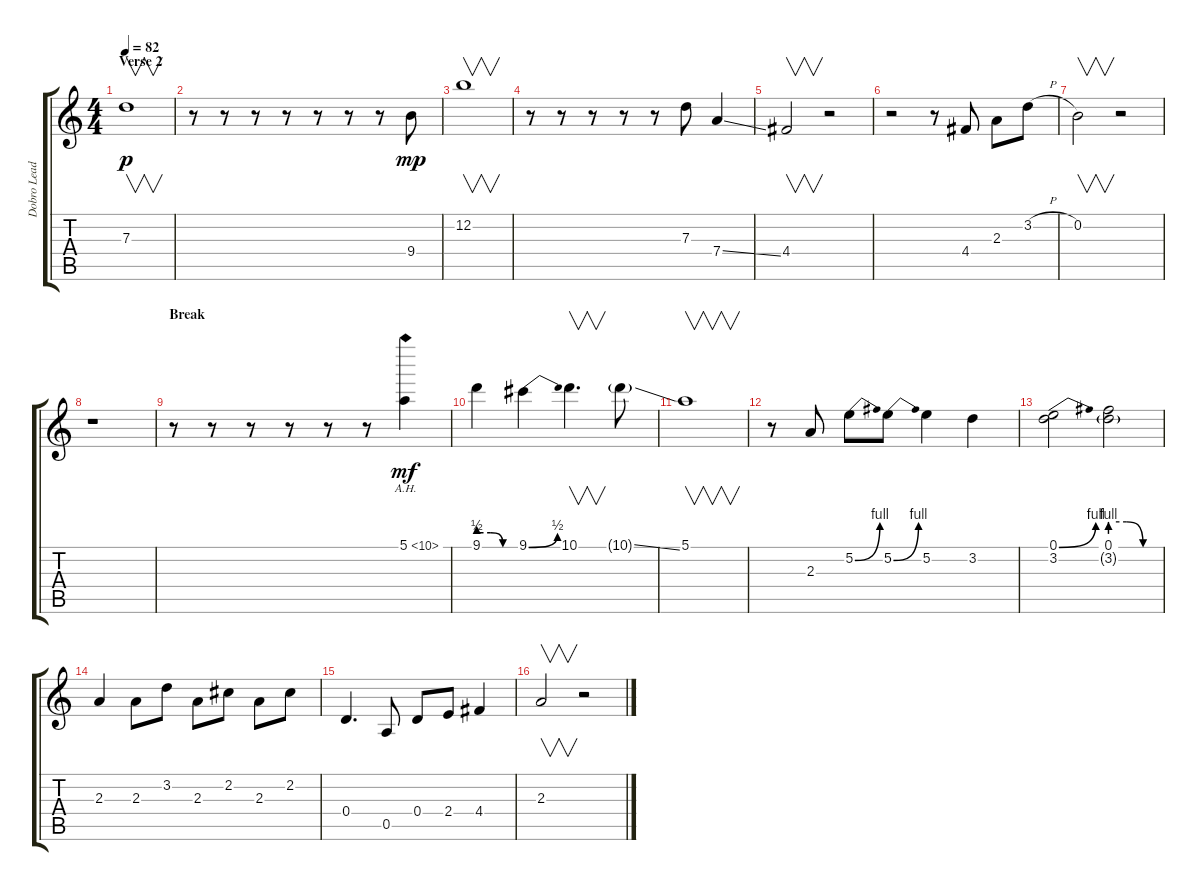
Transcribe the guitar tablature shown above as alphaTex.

\track ("Dobro Lead" "Dobro Lead") {instrument banjo}
\staff {score tabs}
\tuning (E4 B3 G3 D3 A2 E2) {hide}
\displaytranspose 12
\ts (4 4)
\section ("" "Verse 2")
\tempo 82
\clef g2
\ks c
7.3.1{v dy p} |
r.8 r.8 r.8 r.8 r.8 r.8 r.8 9.4.8{dy mp} |
12.2.1{v} |
r.8 r.8 r.8 r.8 r.8 7.3.8 7.4{ss}.4 |
4.4.2{v} r.2 |
r.2 r.8 4.4.8 2.3.8 3.2{h}.8 |
0.2.2{v} r.2 |
r.1 |
\section ("" "Break")
r.8 r.8 r.8 r.8 r.8 r.8 5.1{ah 5}.4{dy mf} |
9.1{be (custom 0 2 20 2 40 0 60 0)}.4 9.1{be (bend 0 0 60 2)}.4 10.1.4{v d} 10.1{ss g}.8 |
5.1.1{v} |
r.8 2.3.8 5.2{be (bend 0 0 60 4)}.8 5.2{be (bend 0 0 60 4)}.8 5.2.4 3.2.4 |
(0.1{be (bend 0 0 60 4)} 3.2).2 (0.1{be (custom 0 4 20 4 40 0 60 0)} 3.2{g}).2 |
2.3.4 2.3.8 3.2.8 2.3.8 2.2.8 2.3.8 2.2.8 |
0.4.4{d} 0.5.8 0.4.8 2.4.8 4.4.4 |
2.3.2{v} r.2
